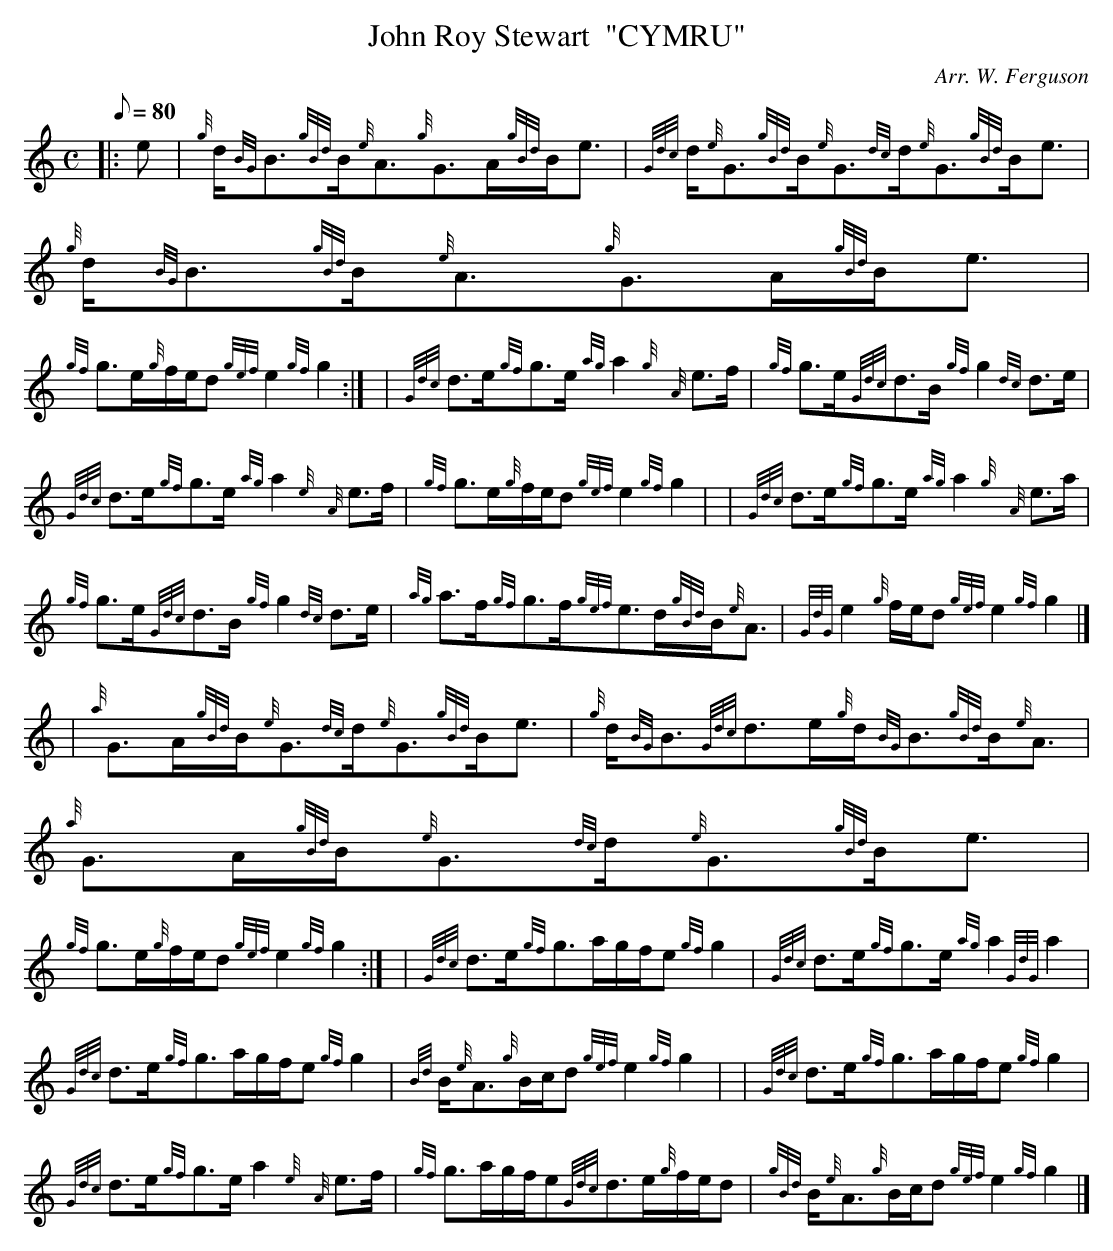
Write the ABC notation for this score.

X:1
T:John Roy Stewart  "CYMRU"
M:C
L:1/8
Q:80
C:Arr. W. Ferguson
K:HP
|: e | \
{g}d/2{BG}B3/2{gBd}B/2{e}A3/2{g}G3/2A/2{gBd}B/2e3/2 | \
{Gdc}d/2{e}G3/2{gBd}B/2{e}G3/2{dc}d/2{e}G3/2{gBd}B/2e3/2 | \
{g}d/2{BG}B3/2{gBd}B/2{e}A3/2{g}G3/2A/2{gBd}B/2e3/2 |
{gf}g3/2e/2{g}f/2e/2d{gef}e2{gf}g2 :| | \
{Gdc}d3/2e/2{gf}g3/2e/2{ag}a2{g}{A}e3/2f/2 | \
{gf}g3/2e/2{Gdc}d3/2B/2{gf}g2{dc}d3/2e/2 |
{Gdc}d3/2e/2{gf}g3/2e/2{ag}a2{e}{A}e3/2f/2 | \
{gf}g3/2e/2{g}f/2e/2d{gef}e2{gf}g2 | | \
{Gdc}d3/2e/2{gf}g3/2e/2{ag}a2{g}{A}e3/2a/2 |
{gf}g3/2e/2{Gdc}d3/2B/2{gf}g2{dc}d3/2e/2 | \
{ag}a3/2f/2{gf}g3/2f/2{gef}e3/2d/2{gBd}B/2{e}A3/2 | \
{GdG}e2{g}f/2e/2d{gef}e2{gf}g2|] |:
| {a}G3/2A/2{gBd}B/2{e}G3/2{dc}d/2{e}G3/2{gBd}B/2e3/2 | \
{g}d/2{BG}B3/2{Gdc}d3/2e/2{g}d/2{BG}B3/2{gBd}B/2{e}A3/2 | \
{a}G3/2A/2{gBd}B/2{e}G3/2{dc}d/2{e}G3/2{gBd}B/2e3/2 |
{gf}g3/2e/2{g}f/2e/2d{gef}e2{gf}g2 :| | \
{Gdc}d3/2e/2{gf}g3/2a/2g/2f/2e{gf}g2 | \
{Gdc}d3/2e/2{gf}g3/2e/2{ag}a2{GdG}a2 |
{Gdc}d3/2e/2{gf}g3/2a/2g/2f/2e{gf}g2 | \
{Bd}B/2{e}A3/2{g}B/2c/2d{gef}e2{gf}g2 | | \
{Gdc}d3/2e/2{gf}g3/2a/2g/2f/2e{gf}g2 |
{Gdc}d3/2e/2{gf}g3/2e/2a2{e}{A}e3/2f/2 | \
{gf}g3/2a/2g/2f/2e{Gdc}d3/2e/2{g}f/2e/2d | \
{gBd}B/2{e}A3/2{g}B/2c/2d{gef}e2{gf}g2|]
